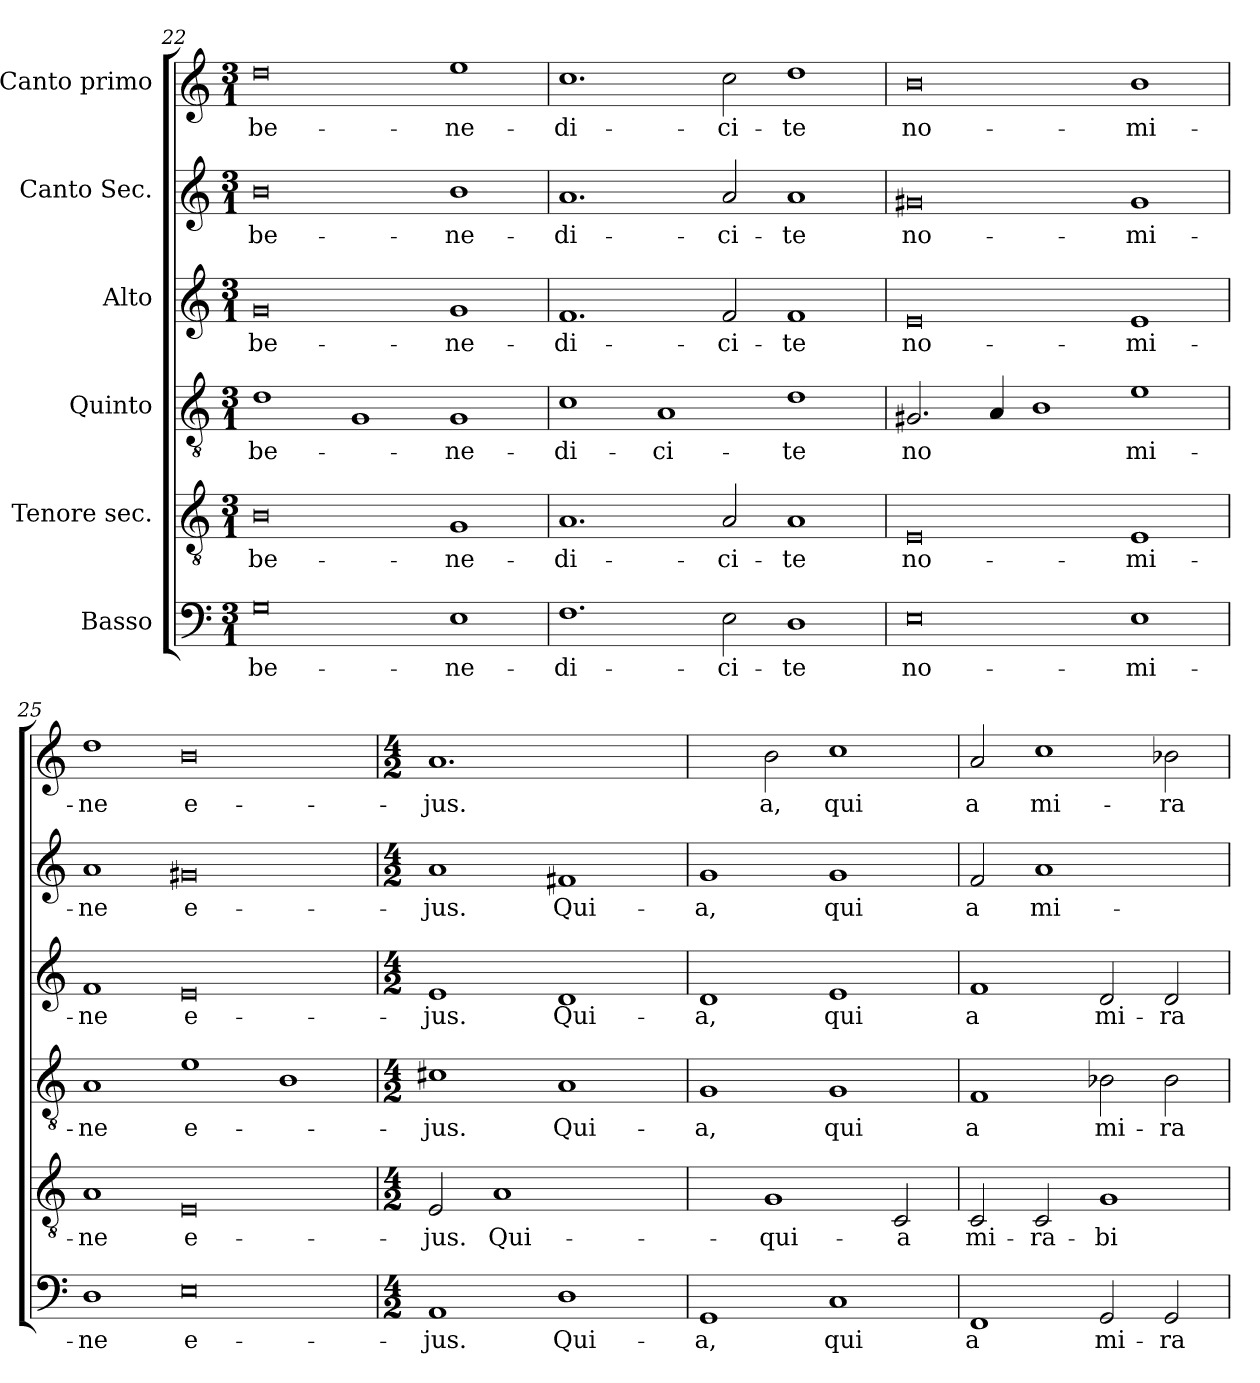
**kern	**text	**kern	**text	**kern	**text	**kern	**text	**kern	**text	**kern	**text
*part6	*part6	*part5	*part5	*part4	*part4	*part3	*part3	*part2	*part2	*part1	*part1
*staff6	*staff6	*staff5	*staff5	*staff4	*staff4	*staff3	*staff3	*staff2	*staff2	*staff1	*staff1
*I"Basso	*	*I"Tenore sec.	*	*I"Quinto	*	*I"Alto	*	*I"Canto Sec.	*	*I"Canto primo	*
*clefF4	*	*clefGv2	*	*clefGv2	*	*clefG2	*	*clefG2	*	*clefG2	*
*k[]	*	*k[]	*	*k[]	*	*k[]	*	*k[]	*	*k[]	*
*M3/1	*	*M3/1	*	*M3/1	*	*M3/1	*	*M3/1	*	*M3/1	*
=22	=22	=22	=22	=22	=22	=22	=22	=22	=22	=22	=22
!	!LO:LY:b	!	!LO:LY:b	!	!LO:LY:b	!	!LO:LY:b	!	!LO:LY:b	!	!LO:LY:b
0G	be-	0B	be-	1d	be-	0g	be-	0b	be-	0dd	be-
.	.	.	.	1G	.	.	.	.	.	.	.
!	!LO:LY:b	!	!LO:LY:b	!	!LO:LY:b	!	!LO:LY:b	!	!LO:LY:b	!	!LO:LY:b
1E	-ne-	1G	-ne-	1G	-ne-	1g	-ne-	1b	-ne-	1ee	-ne-
=23	=23	=23	=23	=23	=23	=23	=23	=23	=23	=23	=23
!	!LO:LY:b	!	!LO:LY:b	!	!LO:LY:b	!	!LO:LY:b	!	!LO:LY:b	!	!LO:LY:b
1.F	-di-	1.A	-di-	1c	-di-	1.f	-di-	1.a	-di-	1.cc	-di-
!	!	!	!	!	!LO:LY:b	!	!	!	!	!	!
.	.	.	.	1A	-ci-	.	.	.	.	.	.
!	!LO:LY:b	!	!LO:LY:b	!	!	!	!LO:LY:b	!	!LO:LY:b	!	!LO:LY:b
2E\	-ci-	2A/	-ci-	.	.	2f/	-ci-	2a/	-ci-	2cc\	-ci-
!	!LO:LY:b	!	!LO:LY:b	!	!LO:LY:b	!	!LO:LY:b	!	!LO:LY:b	!	!LO:LY:b
1D	-te	1A	-te	1d	-te	1f	-te	1a	-te	1dd	-te
=24	=24	=24	=24	=24	=24	=24	=24	=24	=24	=24	=24
!	!LO:LY:b	!	!LO:LY:b	!	!LO:LY:b	!	!LO:LY:b	!	!LO:LY:b	!	!LO:LY:b
0E	no-	0E	no-	2.G#X/	no	0e	no-	0g#X	no-	0b	no-
.	.	.	.	4A/	.	.	.	.	.	.	.
.	.	.	.	1B	.	.	.	.	.	.	.
!	!LO:LY:b	!	!LO:LY:b	!	!LO:LY:b	!	!LO:LY:b	!	!LO:LY:b	!	!LO:LY:b
1E	-mi-	1E	-mi-	1e	mi-	1e	-mi-	1g#	-mi-	1b	-mi-
!!LO:PB:g=z
=25	=25	=25	=25	=25	=25	=25	=25	=25	=25	=25	=25
!	!LO:LY:b	!	!LO:LY:b	!	!LO:LY:b	!	!LO:LY:b	!	!LO:LY:b	!	!LO:LY:b
1D	-­ne	1A	-­ne	1A	-­ne	1f	-­ne	1a	-­ne	1dd	-­ne
!	!LO:LY:b	!	!LO:LY:b	!	!LO:LY:b	!	!LO:LY:b	!	!LO:LY:b	!	!LO:LY:b
0E	e-	0E	e-	1e	e-	0e	e-	0g#X	e-	0b	e-
.	.	.	.	1B	.	.	.	.	.	.	.
=26	=26	=26	=26	=26	=26	=26	=26	=26	=26	=26	=26
*M4/2	*	*M4/2	*	*M4/2	*	*M4/2	*	*M4/2	*	*M4/2	*
!	!LO:LY:b	!	!LO:LY:b	!	!LO:LY:b	!	!LO:LY:b	!	!LO:LY:b	!	!LO:LY:b
1AA	-jus.	2E/	-jus.	1c#X	-jus.	1e	-jus.	1a	-jus.	1.a	-jus.
!	!	!	!LO:LY:b	!	!	!	!	!	!	!	!
.	.	1A	Qui-	.	.	.	.	.	.	.	.
!	!LO:LY:b	!	!	!	!LO:LY:b	!	!LO:LY:b	!	!LO:LY:b	!	!
1D	Qui-	.	.	1A	Qui-	1d	Qui-	1f#X	Qui-	.	.
!	!	!	!LO:LY:b	!	!	!	!	!	!	!	!LO:LY:b
.	.	2D/yy	-a,	.	.	.	.	.	.	2dd\yy	Qui-
=27	=27	=27	=27	=27	=27	=27	=27	=27	=27	=27	=27
!	!LO:LY:b	!	!	!	!LO:LY:b	!	!LO:LY:b	!	!LO:LY:b	!	!
1GG	-a,	2D/yy	.	1G	-a,	1d	-a,	1g	-a,	2dd\yy	.
!	!	!	!LO:LY:b	!	!	!	!	!	!	!	!LO:LY:b
.	.	1G	qui-	.	.	.	.	.	.	2b\	-a,
!	!LO:LY:b	!	!	!	!LO:LY:b	!	!LO:LY:b	!	!LO:LY:b	!	!LO:LY:b
1C	qui	.	.	1G	qui	1e	qui	1g	qui	1cc	qui
!	!	!	!LO:LY:b	!	!	!	!	!	!	!	!
.	.	2C/	-a	.	.	.	.	.	.	.	.
=28	=28	=28	=28	=28	=28	=28	=28	=28	=28	=28	=28
!	!LO:LY:b	!	!LO:LY:b	!	!LO:LY:b	!	!LO:LY:b	!	!LO:LY:b	!	!LO:LY:b
1FF	­a	2C/	mi-	1F	­a	1f	­a	2f/	­a	2a/	­a
!	!	!	!LO:LY:b	!	!	!	!	!	!LO:LY:b	!	!LO:LY:b
.	.	2C/	-ra-	.	.	.	.	1a	mi-	1cc	mi-
!	!LO:LY:b	!	!LO:LY:b	!	!LO:LY:b	!	!LO:LY:b	!	!	!	!
2GG/	mi-	1G	-bi-	2B-X\	mi-	2d/	mi-	.	.	.	.
!	!LO:LY:b	!	!	!	!LO:LY:b	!	!LO:LY:b	!	!LO:LY:b	!	!LO:LY:b
2GG/	-ra-	.	.	2B-\	-ra-	2d/	-ra-	2g/yy	-ra-	2b-X\	-ra-
=	=	=	=	=	=	=	=	=	=	=	=
*-	*-	*-	*-	*-	*-	*-	*-	*-	*-	*-	*-
